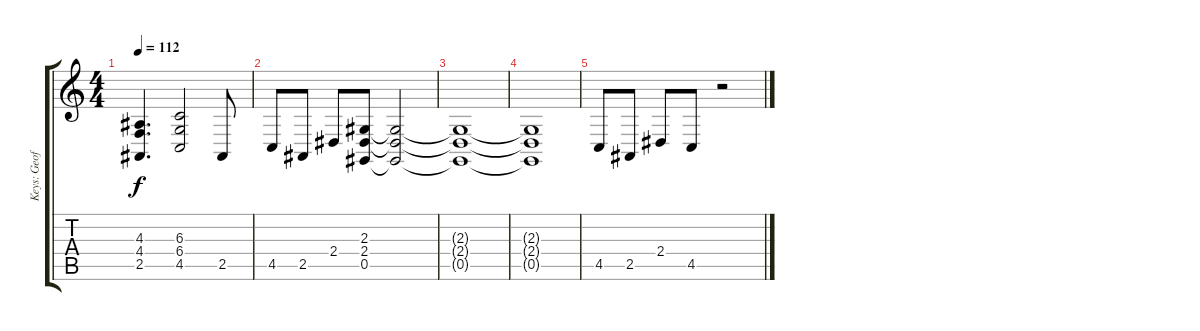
\track ("Keys: Geoff" "Keys: Geof") {instrument stringensemble1}
\staff {score tabs}
\tuning (Eb4 Bb3 Gb3 Db3 Ab2 Eb2) {hide}
\ts (4 4)
\tempo 112
\clef g2
\ks c
(4.3 4.4 2.5).4{d dy f} (6.3 6.4 4.5).2 2.5.8 |
4.5.8 2.5.8 2.4.8 (2.3 2.4 0.5).8 (2.3{t} 2.4{t} 0.5{t}).2 |
(2.3{t} 2.4{t} 0.5{t}).1 |
(2.3{t} 2.4{t} 0.5{t}).1 |
4.5.8 2.5.8 2.4.8 4.5.8 r.2
